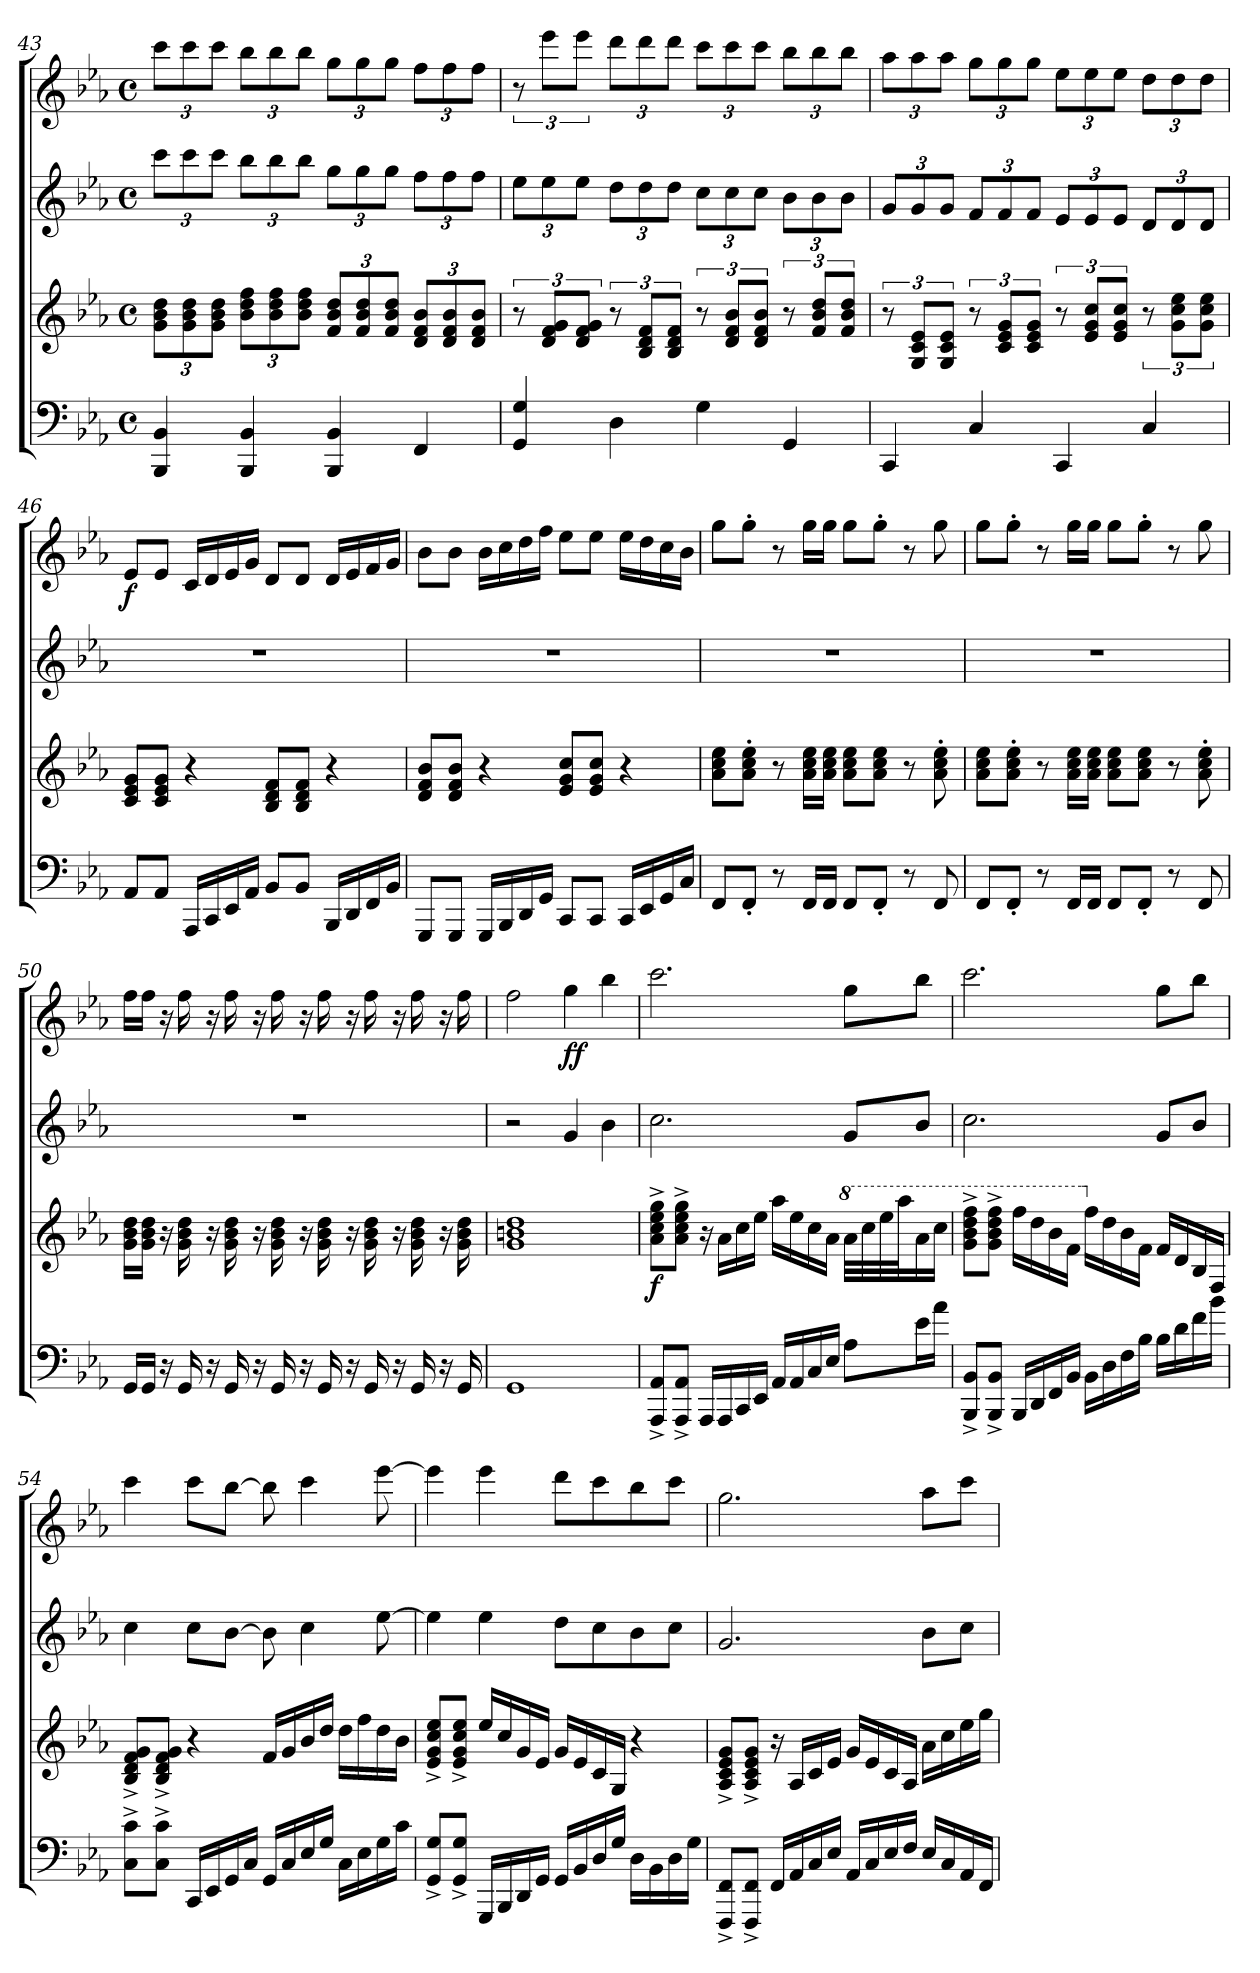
**kern	**kern	**dynam	**kern	**kern	**dynam
*part4	*part3	*part3	*part2	*part1	*part1
*staff4	*staff3	*staff3	*staff2	*staff1	*staff1
*clefF4	*clefG2	*	*clefG2	*clefG2	*
*k[b-e-a-]	*k[b-e-a-]	*	*k[b-e-a-]	*k[b-e-a-]	*
*M4/4	*M4/4	*	*M4/4	*M4/4	*
*met(c)	*met(c)	*	*met(c)	*met(c)	*
=43	=43	=43	=43	=43	=43
4BBB- 4BB-	12g 12b- 12ddL	.	12cccL	12cccL	.
.	12g 12b- 12dd	.	12ccc	12ccc	.
.	12g 12b- 12ddJ	.	12cccJ	12cccJ	.
4BBB- 4BB-	12b- 12dd 12ffL	.	12bb-L	12bb-L	.
.	12b- 12dd 12ff	.	12bb-	12bb-	.
.	12b- 12dd 12ffJ	.	12bb-J	12bb-J	.
4BBB- 4BB-	12f 12b- 12ddL	.	12ggL	12ggL	.
.	12f 12b- 12dd	.	12gg	12gg	.
.	12f 12b- 12ddJ	.	12ggJ	12ggJ	.
4FF	12d 12f 12b-L	.	12ffL	12ffL	.
.	12d 12f 12b-	.	12ff	12ff	.
.	12d 12f 12b-J	.	12ffJ	12ffJ	.
!!LO:LB:g=z
=44	=44	=44	=44	=44	=44
4GG 4G	12r	.	12ee-L	12r	.
.	12d 12f 12gL	.	12ee-	12eee-L	.
.	12d 12f 12gJ	.	12ee-J	12eee-J	.
4D	12r	.	12ddL	12dddL	.
.	12B- 12d 12fL	.	12dd	12ddd	.
.	12B- 12d 12fJ	.	12ddJ	12dddJ	.
4G	12r	.	12ccL	12cccL	.
.	12d 12f 12b-L	.	12cc	12ccc	.
.	12d 12f 12b-J	.	12ccJ	12cccJ	.
4GG	12r	.	12b-L	12bb-L	.
.	12f 12b- 12ddL	.	12b-	12bb-	.
.	12f 12b- 12ddJ	.	12b-J	12bb-J	.
=45	=45	=45	=45	=45	=45
4CC	12r	.	12gL	12aa-L	.
.	12G 12c 12e-L	.	12g	12aa-	.
.	12G 12c 12e-J	.	12gJ	12aa-J	.
4C	12r	.	12fL	12ggL	.
.	12c 12e- 12gL	.	12f	12gg	.
.	12c 12e- 12gJ	.	12fJ	12ggJ	.
4CC	12r	.	12e-L	12ee-L	.
.	12e- 12g 12ccL	.	12e-	12ee-	.
.	12e- 12g 12ccJ	.	12e-J	12ee-J	.
4C	12r	.	12dL	12ddL	.
.	12g 12cc 12ee-L	.	12d	12dd	.
.	12g 12cc 12ee-J	.	12dJ	12ddJ	.
=46	=46	=46	=46	=46	=46
8AA-L	8c 8e- 8gL	.	1r	8e-L	f
8AA-J	8c 8e- 8gJ	.	.	8e-J	.
16AAA-LL	4r	.	.	16cLL	.
16CC	.	.	.	16d	.
16EE-	.	.	.	16e-	.
16AA-JJ	.	.	.	16gJJ	.
8BB-L	8B- 8d 8fL	.	.	8dL	.
8BB-J	8B- 8d 8fJ	.	.	8dJ	.
16BBB-LL	4r	.	.	16dLL	.
16DD	.	.	.	16e-	.
16FF	.	.	.	16f	.
16BB-JJ	.	.	.	16gJJ	.
!!LO:PB:g=z
=47	=47	=47	=47	=47	=47
8GGGL	8d 8f 8b-L	.	1r	8b-L	.
8GGGJ	8d 8f 8b-J	.	.	8b-J	.
16GGGLL	4r	.	.	16b-LL	.
16BBB-	.	.	.	16cc	.
16DD	.	.	.	16dd	.
16GGJJ	.	.	.	16ffJJ	.
8CCL	8e- 8g 8ccL	.	.	8ee-L	.
8CCJ	8e- 8g 8ccJ	.	.	8ee-J	.
16CCLL	4r	.	.	16ee-LL	.
16EE-	.	.	.	16dd	.
16GG	.	.	.	16cc	.
16CJJ	.	.	.	16b-JJ	.
=48	=48	=48	=48	=48	=48
8FFL	8a- 8cc 8ee-L	.	1r	8ggL	.
8FF'J	8a-' 8cc' 8ee-'J	.	.	8gg'J	.
8r	8r	.	.	8r	.
16FFLL	16a- 16cc 16ee-LL	.	.	16ggLL	.
16FFJJ	16a- 16cc 16ee-JJ	.	.	16ggJJ	.
8FFL	8a- 8cc 8ee-L	.	.	8ggL	.
8FF'J	8a- 8cc 8ee-J	.	.	8gg'J	.
8r	8r	.	.	8r	.
8FF	8a-' 8cc' 8ee-'	.	.	8gg	.
=49	=49	=49	=49	=49	=49
8FFL	8a- 8cc 8ee-L	.	1r	8ggL	.
8FF'J	8a-' 8cc' 8ee-'J	.	.	8gg'J	.
8r	8r	.	.	8r	.
16FFLL	16a- 16cc 16ee-LL	.	.	16ggLL	.
16FFJJ	16a- 16cc 16ee-JJ	.	.	16ggJJ	.
8FFL	8a- 8cc 8ee-L	.	.	8ggL	.
8FF'J	8a- 8cc 8ee-J	.	.	8gg'J	.
8r	8r	.	.	8r	.
8FF	8a-' 8cc' 8ee-'	.	.	8gg	.
!!LO:LB:g=z
=50	=50	=50	=50	=50	=50
16GGLL	16g 16b- 16ddLL	.	1r	16ffLL	.
16GGJJ	16g 16b- 16ddJJ	.	.	16ffJJ	.
16r	16r	.	.	16r	.
16GG	16g 16b- 16dd	.	.	16ff	.
16r	16r	.	.	16r	.
16GG	16g 16b- 16dd	.	.	16ff	.
16r	16r	.	.	16r	.
16GG	16g 16b- 16dd	.	.	16ff	.
16r	16r	.	.	16r	.
16GG	16g 16b- 16dd	.	.	16ff	.
16r	16r	.	.	16r	.
16GG	16g 16b- 16dd	.	.	16ff	.
16r	16r	.	.	16r	.
16GG	16g 16b- 16dd	.	.	16ff	.
16r	16r	.	.	16r	.
16GG	16g 16b- 16dd	.	.	16ff	.
=51	=51	=51	=51	=51	=51
1GG	1g 1bn 1dd	.	2r	2ff	.
.	.	.	4g	4gg	ff
.	.	.	4b-	4bb-	.
=52	=52	=52	=52	=52	=52
*	*	*	*	*MM172	*
8AAA-^ 8AA-^L	8a-^ 8cc^ 8ee-^ 8gg^L	f	2.cc	2.ccc	.
8AAA-^ 8AA-^J	8a-^ 8cc^ 8ee-^ 8gg^J	.	.	.	.
16AAA-LL	16r	.	.	.	.
16AAA-	16a-LL	.	.	.	.
16CC	16cc	.	.	.	.
16EE-JJ	16ee-JJ	.	.	.	.
16AA-LL	16aa-LL	.	.	.	.
16AA-	16ee-	.	.	.	.
16C	16cc	.	.	.	.
16E-JJ	16a-JJ	.	.	.	.
*	*8va	*	*	*	*
8A-L	32aa-LLL	.	8gL	8ggL	.
.	32ccc	.	.	.	.
.	32eee-	.	.	.	.
.	32aaa-J	.	.	.	.
16e-L	16aa-	.	8b-J	8bb-J	.
16a-JJ	16cccJJ	.	.	.	.
!!LO:LB:g=z
=53	=53	=53	=53	=53	=53
8BBB-^ 8BB-^L	8gg^ 8bb-^ 8ddd^ 8fff^L	.	2.cc	2.ccc	.
8BBB-^ 8BB-^J	8gg^ 8bb-^ 8ddd^ 8fff^J	.	.	.	.
16BBB-LL	16fffLL	.	.	.	.
16DD	16ddd	.	.	.	.
16FF	16bb-	.	.	.	.
16BB-JJ	16ffJJ	.	.	.	.
*	*X8va	*	*	*	*
16BB-LL	16ffLL	.	.	.	.
16D	16dd	.	.	.	.
16F	16b-	.	.	.	.
16B-JJ	16fJJ	.	.	.	.
16B-LL	16fLL	.	8gL	8ggL	.
16d	16d	.	.	.	.
16f	16B-	.	8b-J	8bb-J	.
16b-JJ	16FJJ	.	.	.	.
=54	=54	=54	=54	=54	=54
8C^ 8c^L	8B-^ 8d^ 8f^ 8g^L	.	4cc	4ccc	.
8C^ 8c^J	8B-^ 8d^ 8f^ 8g^J	.	.	.	.
16CCLL	4r	.	8ccL	8cccL	.
16EE-	.	.	.	.	.
16GG	.	.	[8b-J	[8bb-J	.
16CJJ	.	.	.	.	.
16GGLL	16fLL	.	8b-]	8bb-]	.
16C	16g	.	.	.	.
16E-	16b-	.	4cc	4ccc	.
16GJJ	16ddJJ	.	.	.	.
16CLL	16ddLL	.	.	.	.
16E-	16ff	.	.	.	.
16G	16dd	.	[8ee-	[8eee-	.
16cJJ	16b-JJ	.	.	.	.
!!LO:PB:g=z
=55	=55	=55	=55	=55	=55
8GG^ 8G^L	8e-^ 8g^ 8cc^ 8ee-^L	.	4ee-]	4eee-]	.
8GG^ 8G^J	8e-^ 8g^ 8cc^ 8ee-^J	.	.	.	.
16GGGLL	16ee-LL	.	4ee-	4eee-	.
16BBB-	16cc	.	.	.	.
16DD	16g	.	.	.	.
16GGJJ	16e-JJ	.	.	.	.
16GGLL	16gLL	.	8ddL	8dddL	.
16BB-	16e-	.	.	.	.
16D	16c	.	8cc	8ccc	.
16GJJ	16GJJ	.	.	.	.
16DLL	4r	.	8b-	8bb-	.
16BB-	.	.	.	.	.
16D	.	.	8ccJ	8cccJ	.
16GJJ	.	.	.	.	.
=56	=56	=56	=56	=56	=56
8FFF^ 8FF^L	8A-^ 8c^ 8e-^ 8g^L	.	2.g	2.gg	.
8FFF^ 8FF^J	8A-^ 8c^ 8e-^ 8g^J	.	.	.	.
16FFLL	16r	.	.	.	.
16AA-	16A-LL	.	.	.	.
16C	16c	.	.	.	.
16E-JJ	16e-JJ	.	.	.	.
16AA-LL	16gLL	.	.	.	.
16C	16e-	.	.	.	.
16E-	16c	.	.	.	.
16FJJ	16A-JJ	.	.	.	.
16E-LL	16a-LL	.	8b-L	8aa-L	.
16C	16cc	.	.	.	.
16AA-	16ee-	.	8ccJ	8cccJ	.
16FFJJ	16ggJJ	.	.	.	.
=	=	=	=	=	=
*-	*-	*-	*-	*-	*-
